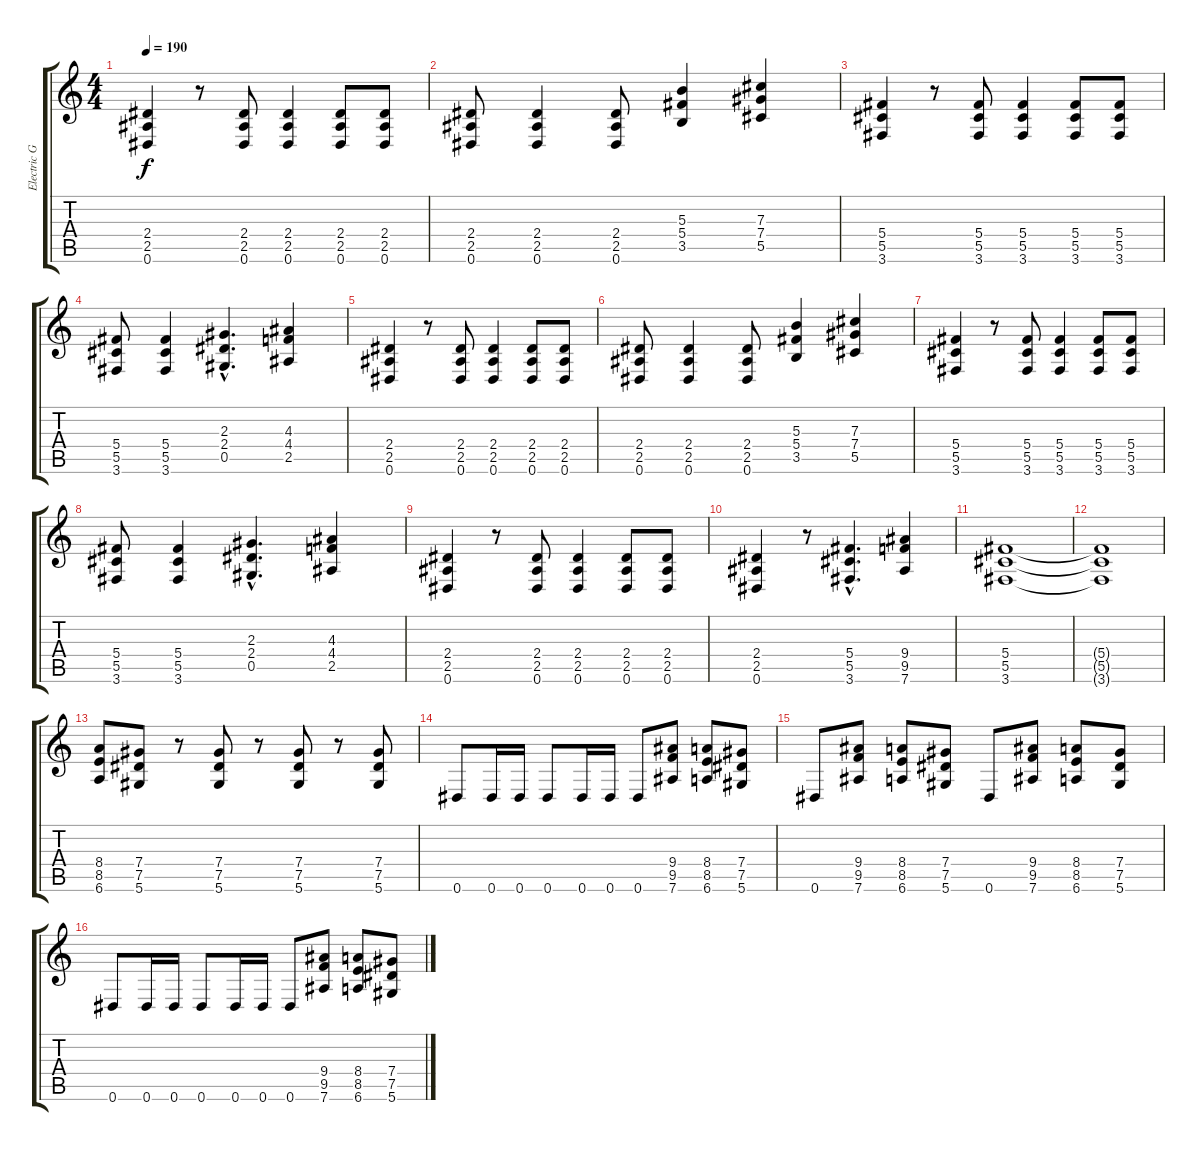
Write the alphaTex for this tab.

\track ("Electric Guitar 1" "Electric G") {instrument distortionguitar}
\staff {score tabs}
\tuning (Eb4 Bb3 Gb3 Db3 Ab2 Eb2) {hide}
\ts (4 4)
\tempo 190
\clef g2
\ks c
(2.4 2.5 0.6).4{dy f} r.8 (2.4 2.5 0.6).8 (2.4 2.5 0.6).4 (2.4 2.5 0.6).8 (2.4 2.5 0.6).8 |
(2.4 2.5 0.6).8 (2.4 2.5 0.6).4 (2.4 2.5 0.6).8 (5.3 5.4 3.5).4 (7.3 7.4 5.5).4 |
(5.4 5.5 3.6).4 r.8 (5.4 5.5 3.6).8 (5.4 5.5 3.6).4 (5.4 5.5 3.6).8 (5.4 5.5 3.6).8 |
(5.4 5.5 3.6).8 (5.4 5.5 3.6).4 (2.3{hac} 2.4{hac} 0.5{hac}).4{d} (4.3 4.4 2.5).4 |
(2.4 2.5 0.6).4 r.8 (2.4 2.5 0.6).8 (2.4 2.5 0.6).4 (2.4 2.5 0.6).8 (2.4 2.5 0.6).8 |
(2.4 2.5 0.6).8 (2.4 2.5 0.6).4 (2.4 2.5 0.6).8 (5.3 5.4 3.5).4 (7.3 7.4 5.5).4 |
(5.4 5.5 3.6).4 r.8 (5.4 5.5 3.6).8 (5.4 5.5 3.6).4 (5.4 5.5 3.6).8 (5.4 5.5 3.6).8 |
(5.4 5.5 3.6).8 (5.4 5.5 3.6).4 (2.3{hac} 2.4{hac} 0.5{hac}).4{d} (4.3 4.4 2.5).4 |
(2.4 2.5 0.6).4 r.8 (2.4 2.5 0.6).8 (2.4 2.5 0.6).4 (2.4 2.5 0.6).8 (2.4 2.5 0.6).8 |
(2.4 2.5 0.6).4 r.8 (5.4{hac} 5.5{hac} 3.6{hac}).4{d} (9.4 9.5 7.6).4 |
(5.4 5.5 3.6).1 |
(5.4{t} 5.5{t} 3.6{t}).1 |
(8.4 8.5 6.6).8 (7.4 7.5 5.6).8 r.8 (7.4 7.5 5.6).8 r.8 (7.4 7.5 5.6).8 r.8 (7.4 7.5 5.6).8 |
0.6.8 0.6.16 0.6.16 0.6.8 0.6.16 0.6.16 0.6.8 (9.4 9.5 7.6).8 (8.4 8.5 6.6).8 (7.4 7.5 5.6).8 |
0.6.8 (9.4 9.5 7.6).8 (8.4 8.5 6.6).8 (7.4 7.5 5.6).8 0.6.8 (9.4 9.5 7.6).8 (8.4 8.5 6.6).8 (7.4 7.5 5.6).8 |
0.6.8 0.6.16 0.6.16 0.6.8 0.6.16 0.6.16 0.6.8 (9.4 9.5 7.6).8 (8.4 8.5 6.6).8 (7.4 7.5 5.6).8
